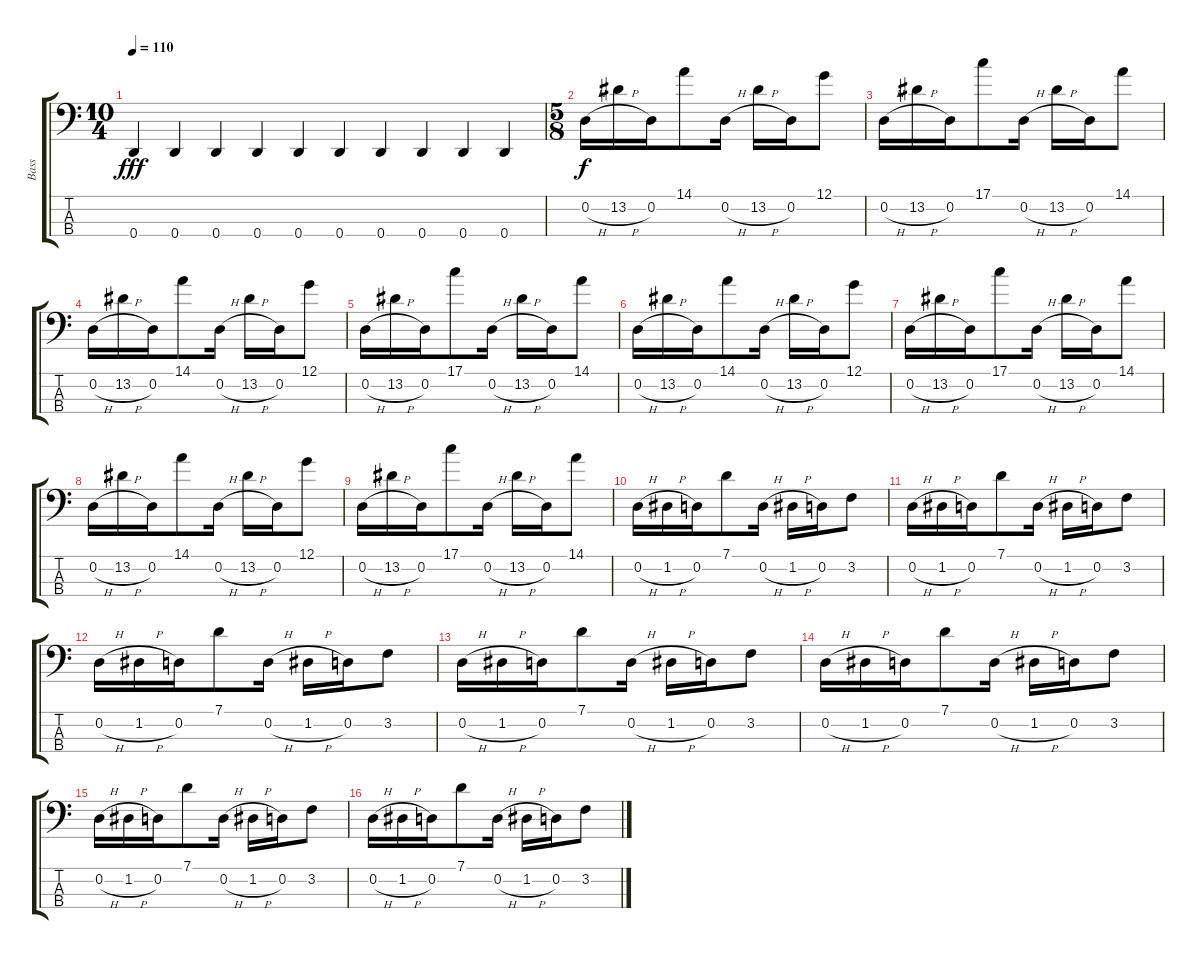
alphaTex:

\track ("Bass" "Bass") {instrument slapbass2}
\staff {score tabs}
\tuning (G2 D2 A1 D1) {hide}
\ts (10 4)
\tempo 110
\clef f4
\ks c
0.4.4{dy fff} 0.4.4 0.4.4 0.4.4 0.4.4 0.4.4 0.4.4 0.4.4 0.4.4 0.4.4 |
\ts (5 8)
0.2{h}.16{dy f} 13.2{h}.16 0.2.16 14.1.8 0.2{h}.16 13.2{h}.16 0.2.16 12.1.8 |
0.2{h}.16 13.2{h}.16 0.2.16 17.1.8 0.2{h}.16 13.2{h}.16 0.2.16 14.1.8 |
0.2{h}.16 13.2{h}.16 0.2.16 14.1.8 0.2{h}.16 13.2{h}.16 0.2.16 12.1.8 |
0.2{h}.16 13.2{h}.16 0.2.16 17.1.8 0.2{h}.16 13.2{h}.16 0.2.16 14.1.8 |
0.2{h}.16 13.2{h}.16 0.2.16 14.1.8 0.2{h}.16 13.2{h}.16 0.2.16 12.1.8 |
0.2{h}.16 13.2{h}.16 0.2.16 17.1.8 0.2{h}.16 13.2{h}.16 0.2.16 14.1.8 |
0.2{h}.16 13.2{h}.16 0.2.16 14.1.8 0.2{h}.16 13.2{h}.16 0.2.16 12.1.8 |
0.2{h}.16 13.2{h}.16 0.2.16 17.1.8 0.2{h}.16 13.2{h}.16 0.2.16 14.1.8 |
0.2{h}.16 1.2{h}.16 0.2.16 7.1.8 0.2{h}.16 1.2{h}.16 0.2.16 3.2.8 |
0.2{h}.16 1.2{h}.16 0.2.16 7.1.8 0.2{h}.16 1.2{h}.16 0.2.16 3.2.8 |
0.2{h}.16 1.2{h}.16 0.2.16 7.1.8 0.2{h}.16 1.2{h}.16 0.2.16 3.2.8 |
0.2{h}.16 1.2{h}.16 0.2.16 7.1.8 0.2{h}.16 1.2{h}.16 0.2.16 3.2.8 |
0.2{h}.16 1.2{h}.16 0.2.16 7.1.8 0.2{h}.16 1.2{h}.16 0.2.16 3.2.8 |
0.2{h}.16 1.2{h}.16 0.2.16 7.1.8 0.2{h}.16 1.2{h}.16 0.2.16 3.2.8 |
0.2{h}.16 1.2{h}.16 0.2.16 7.1.8 0.2{h}.16 1.2{h}.16 0.2.16 3.2.8
